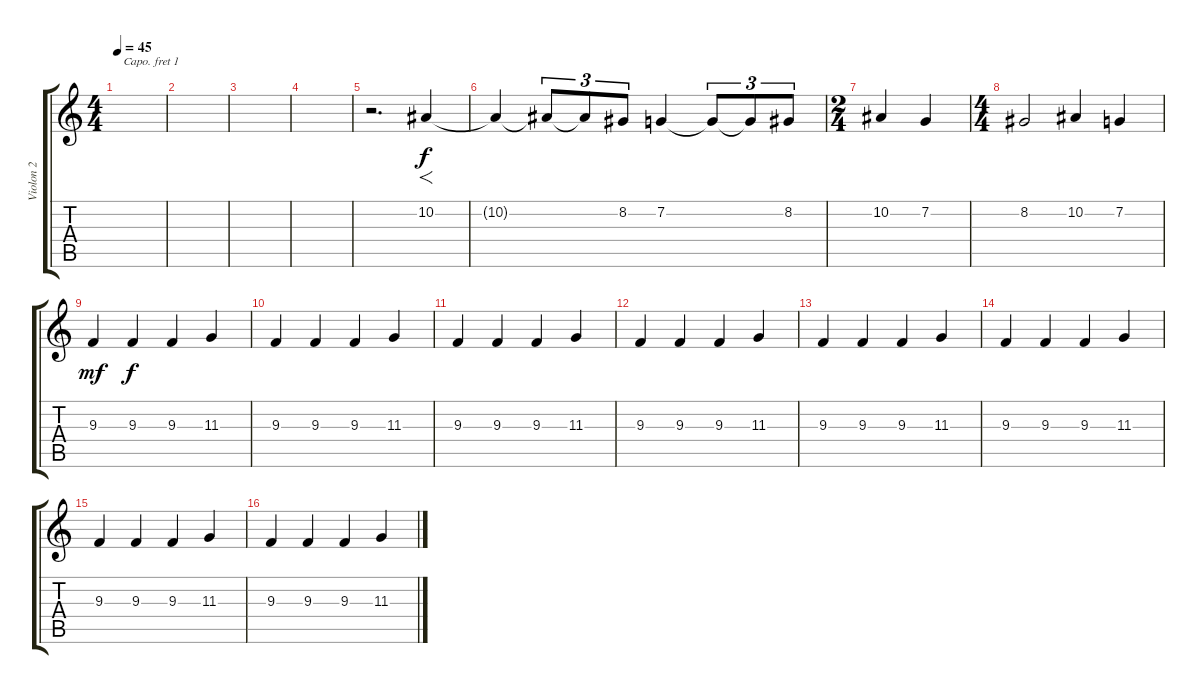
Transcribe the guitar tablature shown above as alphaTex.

\track ("Violon 2" "Violon 2") {instrument violin}
\staff {score tabs}
\capo 1
\tuning (E4 B3 G3 D3 A2 E2) {hide}
\ts (4 4)
\tempo 45
\clef g2
\ks c
|
|
|
|
r.2{d} 10.2.4{f} |
10.2{t}.4 10.2{t}.8{tu (3 2)} 10.2{t}.8{tu (3 2)} 8.2.8{tu (3 2)} 7.2.4 7.2{t}.8{tu (3 2)} 7.2{t}.8{tu (3 2)} 8.2.8{tu (3 2)} |
\ts (2 4)
10.2.4 7.2.4 |
\ts (4 4)
8.2.2 10.2.4 7.2.4 |
9.3.4{dy mf} 9.3.4{dy f} 9.3.4 11.3.4 |
9.3.4 9.3.4 9.3.4 11.3.4 |
9.3.4 9.3.4 9.3.4 11.3.4 |
9.3.4 9.3.4 9.3.4 11.3.4 |
9.3.4 9.3.4 9.3.4 11.3.4 |
9.3.4 9.3.4 9.3.4 11.3.4 |
9.3.4 9.3.4 9.3.4 11.3.4 |
9.3.4 9.3.4 9.3.4 11.3.4
